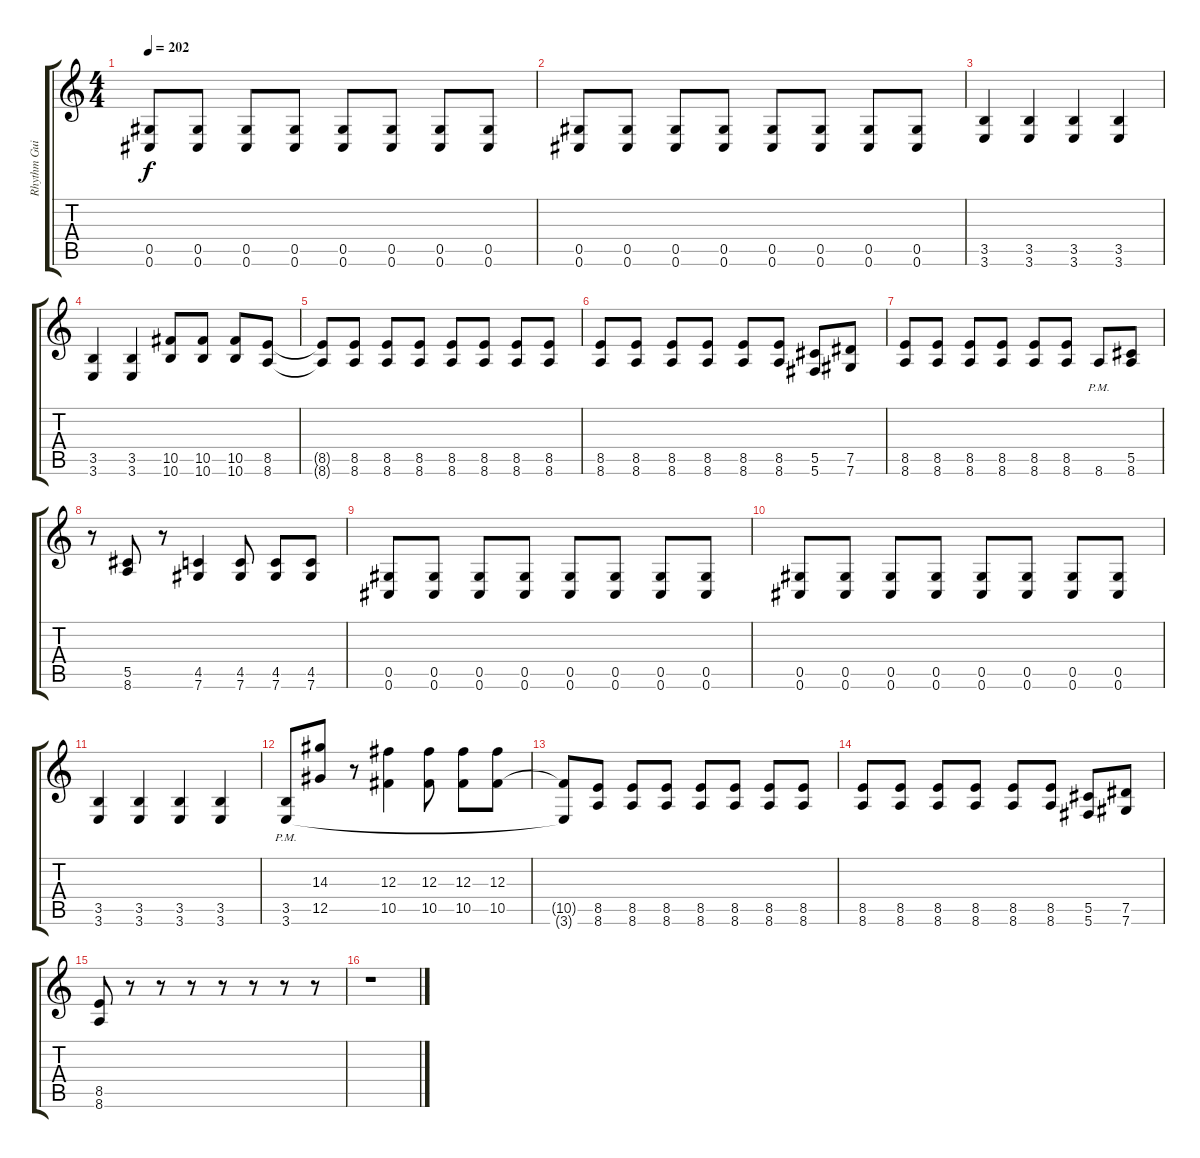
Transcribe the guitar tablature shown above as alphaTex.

\track ("Rhythm Guitar 2" "Rhythm Gui") {instrument distortionguitar}
\staff {score tabs}
\tuning (Eb4 Bb3 Gb3 Db3 Ab2 Db2) {hide}
\ts (4 4)
\tempo 202
\clef g2
\ks c
(0.5 0.6).8{dy f} (0.5 0.6).8 (0.5 0.6).8 (0.5 0.6).8 (0.5 0.6).8 (0.5 0.6).8 (0.5 0.6).8 (0.5 0.6).8 |
(0.5 0.6).8 (0.5 0.6).8 (0.5 0.6).8 (0.5 0.6).8 (0.5 0.6).8 (0.5 0.6).8 (0.5 0.6).8 (0.5 0.6).8 |
(3.5 3.6).4 (3.5 3.6).4 (3.5 3.6).4 (3.5 3.6).4 |
(3.5 3.6).4 (3.5 3.6).4 (10.5 10.6).8 (10.5 10.6).8 (10.5 10.6).8 (8.5 8.6).8 |
(8.5{t} 8.6{t}).8 (8.5 8.6).8 (8.5 8.6).8 (8.5 8.6).8 (8.5 8.6).8 (8.5 8.6).8 (8.5 8.6).8 (8.5 8.6).8 |
(8.5 8.6).8 (8.5 8.6).8 (8.5 8.6).8 (8.5 8.6).8 (8.5 8.6).8 (8.5 8.6).8 (5.5 5.6).8 (7.5 7.6).8 |
(8.5 8.6).8 (8.5 8.6).8 (8.5 8.6).8 (8.5 8.6).8 (8.5 8.6).8 (8.5 8.6).8 8.6{pm}.8 (5.5 8.6).8 |
r.8 (5.5 8.6).8 r.8 (4.5 7.6).4 (4.5 7.6).8 (4.5 7.6).8 (4.5 7.6).8 |
(0.5 0.6).8 (0.5 0.6).8 (0.5 0.6).8 (0.5 0.6).8 (0.5 0.6).8 (0.5 0.6).8 (0.5 0.6).8 (0.5 0.6).8 |
(0.5 0.6).8 (0.5 0.6).8 (0.5 0.6).8 (0.5 0.6).8 (0.5 0.6).8 (0.5 0.6).8 (0.5 0.6).8 (0.5 0.6).8 |
(3.5 3.6).4 (3.5 3.6).4 (3.5 3.6).4 (3.5 3.6).4 |
(3.5{pm} 3.6{pm}).8 (14.3 12.5).8 r.8 (12.3 10.5).4 (12.3 10.5).8 (12.3 10.5).8 (12.3 10.5).8 |
(10.5{t} 3.6{t}).8 (8.5 8.6).8 (8.5 8.6).8 (8.5 8.6).8 (8.5 8.6).8 (8.5 8.6).8 (8.5 8.6).8 (8.5 8.6).8 |
(8.5 8.6).8 (8.5 8.6).8 (8.5 8.6).8 (8.5 8.6).8 (8.5 8.6).8 (8.5 8.6).8 (5.5 5.6).8 (7.5 7.6).8 |
(8.5 8.6).8 r.8 r.8 r.8 r.8 r.8 r.8 r.8 |
r.1
